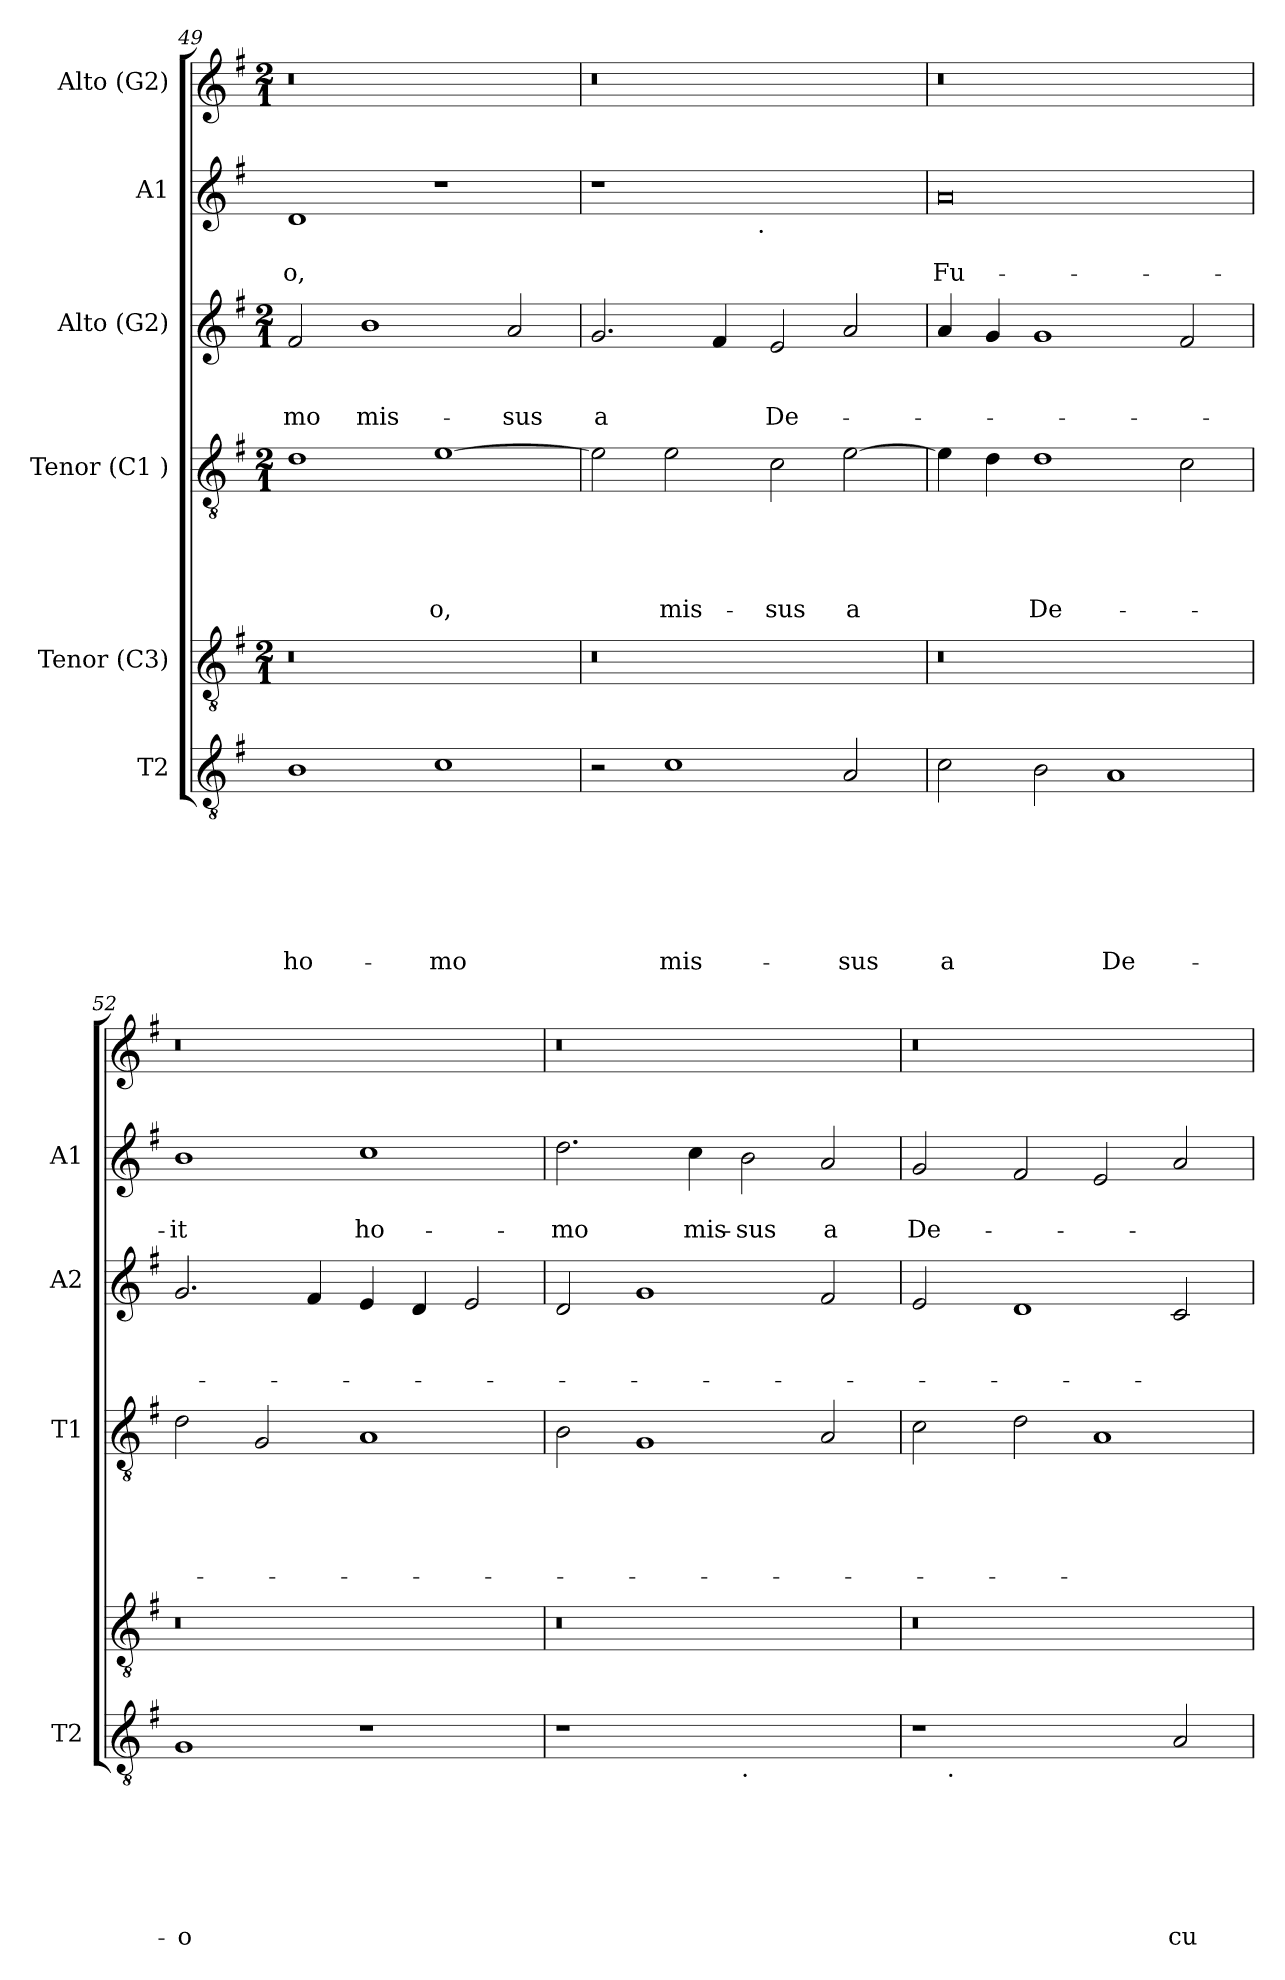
**kern	**text	**text	**text	**text	**text	**text	**text	**kern	**kern	**text	**text	**text	**text	**text	**kern	**text	**text	**text	**kern	**text	**text	**kern
*part6	*part6	*part6	*part6	*part6	*part6	*part6	*part6	*part5	*part4	*part4	*part4	*part4	*part4	*part4	*part3	*part3	*part3	*part3	*part2	*part2	*part2	*part1
*staff6	*staff6	*staff6	*staff6	*staff6	*staff6	*staff6	*staff6	*staff5	*staff4	*staff4	*staff4	*staff4	*staff4	*staff4	*staff3	*staff3	*staff3	*staff3	*staff2	*staff2	*staff2	*staff1
*I"T2	*	*	*	*	*	*	*	*I"Tenor (C3)	*I"Tenor (C1 )	*	*	*	*	*	*I"Alto (G2)	*	*	*	*I"A1	*	*	*I"Alto (G2)
*I'T2	*	*	*	*	*	*	*	*	*I'T1	*	*	*	*	*	*I'A2	*	*	*	*I'A1	*	*	*
*clefGv2	*	*	*	*	*	*	*	*clefGv2	*clefGv2	*	*	*	*	*	*clefG2	*	*	*	*clefG2	*	*	*clefG2
*k[f#]	*	*	*	*	*	*	*	*k[f#]	*k[f#]	*	*	*	*	*	*k[f#]	*	*	*	*k[f#]	*	*	*k[f#]
*G:	*	*	*	*	*	*	*	*G:	*G:	*	*	*	*	*	*G:	*	*	*	*G:	*	*	*G:
*	*	*	*	*	*	*	*	*M2/1	*M2/1	*	*	*	*	*	*M2/1	*	*	*	*	*	*	*M2/1
=49	=49	=49	=49	=49	=49	=49	=49	=49	=49	=49	=49	=49	=49	=49	=49	=49	=49	=49	=49	=49	=49	=49
!	!	!	!	!	!	!	!LO:LY:b	!	!	!	!	!	!	!	!	!	!	!LO:LY:b	!	!	!LO:LY:b	!
1B	.	.	.	.	.	.	ho-	0r	1d	.	.	.	.	.	2f#/	.	.	-mo	1d	.	-o,	0r
!	!	!	!	!	!	!	!	!	!	!	!	!	!	!	!	!	!	!LO:LY:b	!	!	!	!
.	.	.	.	.	.	.	.	.	.	.	.	.	.	.	1b	.	.	mis-	.	.	.	.
!	!	!	!	!	!	!	!LO:LY:b	!	!	!	!	!	!	!LO:LY:b	!	!	!	!	!	!	!	!
1c	.	.	.	.	.	.	-mo	.	[>1e	.	.	.	.	-o,	.	.	.	.	1r	.	.	.
!	!	!	!	!	!	!	!	!	!	!	!	!	!	!	!	!	!	!LO:LY:b	!	!	!	!
.	.	.	.	.	.	.	.	.	.	.	.	.	.	.	2a/	.	.	-sus	.	.	.	.
=50	=50	=50	=50	=50	=50	=50	=50	=50	=50	=50	=50	=50	=50	=50	=50	=50	=50	=50	=50	=50	=50	=50
!	!	!	!	!	!	!	!	!	!	!	!	!	!	!	!	!	!	!LO:LY:b	!	!	!	!
*	*	*	*	*	*	*	*	*	*	*	*	*	*	*	*	*	*	*	*^	*	*	*
2r	.	.	.	.	.	.	.	0r	2e\]	.	.	.	.	.	2.g/	.	.	a	1r	2ryy	.	.	0r
!	!	!	!	!	!	!	!LO:LY:b	!	!	!	!	!	!	!LO:LY:b	!	!	!	!	!	!	!	!	!
1c	.	.	.	.	.	.	mis-	.	2e\	.	.	.	.	mis-	.	.	.	.	.	4...ryy	.	.	.
.	.	.	.	.	.	.	.	.	.	.	.	.	.	.	4f#/	.	.	.	.	.	.	.	.
!	!	!	!	!	!	!	!	!	!	!	!	!	!	!	!	!	!	!	!	!LO:TX:b:t=.	!	!	!
.	.	.	.	.	.	.	.	.	.	.	.	.	.	.	.	.	.	.	.	1ryy	.	.	.
!	!	!	!	!	!	!	!	!	!	!	!	!	!	!LO:LY:b	!	!	!	!LO:LY:b	!	!	!	!	!
.	.	.	.	.	.	.	.	.	2c\	.	.	.	.	-sus	2e/	.	.	De-	1ryy	.	.	.	.
!	!	!	!	!	!	!	!LO:LY:b	!	!	!	!	!	!	!LO:LY:b	!	!	!	!	!	!	!	!	!
2A/	.	.	.	.	.	.	-sus	.	[>2e\	.	.	.	.	a	2a/	.	.	.	.	.	.	.	.
.	.	.	.	.	.	.	.	.	.	.	.	.	.	.	.	.	.	.	.	32ryy	.	.	.
!!LO:PB:g=z
=51	=51	=51	=51	=51	=51	=51	=51	=51	=51	=51	=51	=51	=51	=51	=51	=51	=51	=51	=51	=51	=51	=51	=51
!	!	!	!	!	!	!	!LO:LY:b	!	!	!	!	!	!	!	!	!	!	!	!	!	!	!LO:LY:b:rj	!
*	*	*	*	*	*	*	*	*	*	*	*	*	*	*	*	*	*	*	*v	*v	*	*	*
2c\	.	.	.	.	.	.	a	0r	4e\]	.	.	.	.	.	4a/	.	.	.	0a	.	Fu-	0r
.	.	.	.	.	.	.	.	.	4d\	.	.	.	.	.	4g/	.	.	.	.	.	.	.
!	!	!	!	!	!	!	!	!	!	!	!	!	!	!LO:LY:b	!	!	!	!	!	!	!	!
2B\	.	.	.	.	.	.	.	.	1d	.	.	.	.	De-	1g	.	.	.	.	.	.	.
!	!	!	!	!	!	!	!LO:LY:b	!	!	!	!	!	!	!	!	!	!	!	!	!	!	!
1A	.	.	.	.	.	.	De-	.	.	.	.	.	.	.	.	.	.	.	.	.	.	.
.	.	.	.	.	.	.	.	.	2c\	.	.	.	.	.	2f#/	.	.	.	.	.	.	.
=52	=52	=52	=52	=52	=52	=52	=52	=52	=52	=52	=52	=52	=52	=52	=52	=52	=52	=52	=52	=52	=52	=52
!	!	!	!	!	!	!	!LO:LY:b:rj	!	!	!	!	!	!	!	!	!	!	!	!	!	!LO:LY:b	!
1G	.	.	.	.	.	.	-o	0r	2d\	.	.	.	.	.	2.g/	.	.	.	1b	.	-it	0r
.	.	.	.	.	.	.	.	.	2G/	.	.	.	.	.	.	.	.	.	.	.	.	.
.	.	.	.	.	.	.	.	.	.	.	.	.	.	.	4f#/	.	.	.	.	.	.	.
!	!	!	!	!	!	!	!	!	!	!	!	!	!	!	!	!	!	!	!	!	!LO:LY:b	!
1r	.	.	.	.	.	.	.	.	1A	.	.	.	.	.	4e/	.	.	.	1cc	.	ho-	.
.	.	.	.	.	.	.	.	.	.	.	.	.	.	.	4d/	.	.	.	.	.	.	.
.	.	.	.	.	.	.	.	.	.	.	.	.	.	.	2e/	.	.	.	.	.	.	.
=53	=53	=53	=53	=53	=53	=53	=53	=53	=53	=53	=53	=53	=53	=53	=53	=53	=53	=53	=53	=53	=53	=53
!	!	!	!	!	!	!	!	!	!	!	!	!	!	!	!	!	!	!	!	!	!LO:LY:b	!
1r	.	.	.	.	.	.	.	0r	2B\	.	.	.	.	.	2d/	.	.	.	2.dd\	.	-mo	0r
.	.	.	.	.	.	.	.	.	1G	.	.	.	.	.	1g	.	.	.	.	.	.	.
!	!	!	!	!	!	!	!	!	!	!	!	!	!	!	!	!	!	!	!	!	!LO:LY:b	!
.	.	.	.	.	.	.	.	.	.	.	.	.	.	.	.	.	.	.	4cc\	.	mis-	.
!LO:TX:b:t=.	!	!	!	!	!	!	!	!	!	!	!	!	!	!	!	!	!	!	!	!	!	!
!	!	!	!	!	!	!	!	!	!	!	!	!	!	!	!	!	!	!	!	!	!LO:LY:b:rj	!
1ryy	.	.	.	.	.	.	.	.	.	.	.	.	.	.	.	.	.	.	2b\	.	-sus	.
!	!	!	!	!	!	!	!	!	!	!	!	!	!	!	!	!	!	!	!	!	!LO:LY:b	!
.	.	.	.	.	.	.	.	.	2A/	.	.	.	.	.	2f#/	.	.	.	2a/	.	a	.
=54	=54	=54	=54	=54	=54	=54	=54	=54	=54	=54	=54	=54	=54	=54	=54	=54	=54	=54	=54	=54	=54	=54
!	!	!	!	!	!	!	!	!	!	!	!	!	!	!	!	!	!	!	!	!	!LO:LY:b	!
*^	*	*	*	*	*	*	*	*	*	*	*	*	*	*	*	*	*	*	*	*	*	*
1r	8ryy	.	.	.	.	.	.	.	0r	2c\	.	.	.	.	.	2e/	.	.	.	2g/	.	De-	0r
!	!LO:TX:b:t=.	!	!	!	!	!	!	!	!	!	!	!	!	!	!	!	!	!	!	!	!	!	!
.	1...ryy	.	.	.	.	.	.	.	.	.	.	.	.	.	.	.	.	.	.	.	.	.	.
.	.	.	.	.	.	.	.	.	.	2d\	.	.	.	.	.	1d	.	.	.	2f#/	.	.	.
2ryy	.	.	.	.	.	.	.	.	.	1A<	.	.	.	.	.	.	.	.	.	2e/	.	.	.
!	!	!	!	!	!	!	!	!LO:LY:b	!	!	!	!	!	!	!	!	!	!	!	!	!	!	!
2A/	.	.	.	.	.	.	.	cu-	.	.	.	.	.	.	.	2c/	.	.	.	2a/	.	.	.
*v	*v	*	*	*	*	*	*	*	*	*	*	*	*	*	*	*	*	*	*	*	*	*	*
=	=	=	=	=	=	=	=	=	=	=	=	=	=	=	=	=	=	=	=	=	=	=
*-	*-	*-	*-	*-	*-	*-	*-	*-	*-	*-	*-	*-	*-	*-	*-	*-	*-	*-	*-	*-	*-	*-
